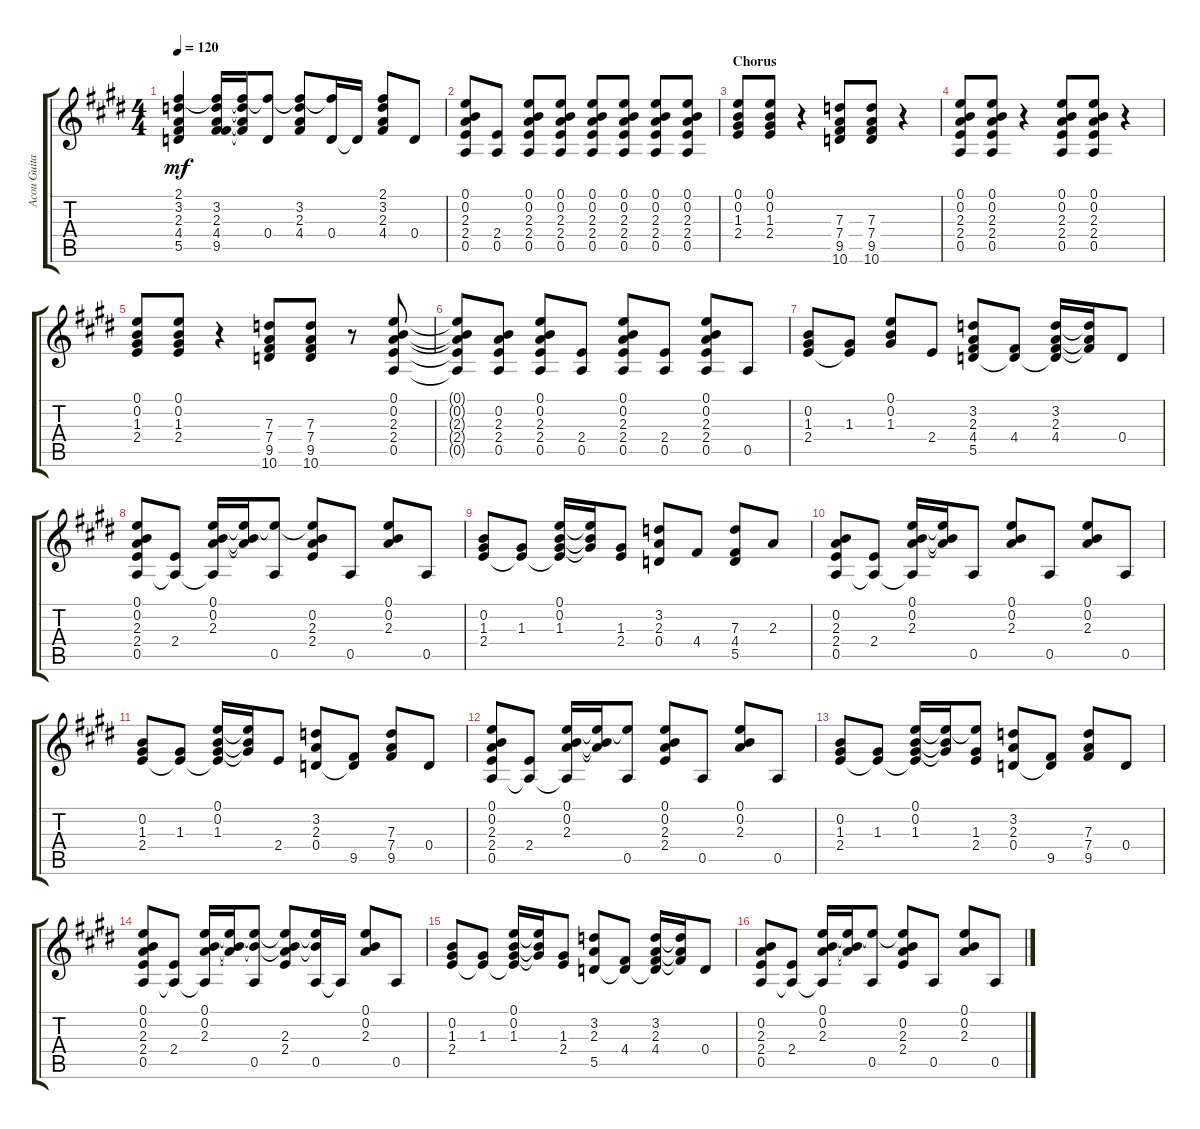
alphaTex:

\track ("Acou Guitar 2" "Acou Guita") {instrument acousticguitarnylon}
\staff {score tabs}
\tuning (E4 B3 G3 D3 A2 E2) {hide}
\ts (4 4)
\tempo 120
\clef g2
\ks c#minor
(2.1 3.2 2.3 4.4 5.5).4{dy mf} (2.1{t} 3.2 2.3 4.4 9.5).16 (2.1{t} 3.2{t} 2.3{t} 9.5{t}).16 (2.1{t} 0.4).8 (2.1{t} 3.2 2.3 4.4).8 (2.1{t} 0.4).16 0.4{t}.16 (2.1 3.2 2.3 4.4).8 0.4.8 |
(0.1 0.2 2.3 2.4 0.5).8 (2.4 0.5).8 (0.1 0.2 2.3 2.4 0.5).8 (0.1 0.2 2.3 2.4 0.5).8 (0.1 0.2 2.3 2.4 0.5).8 (0.1 0.2 2.3 2.4 0.5).8 (0.1 0.2 2.3 2.4 0.5).8 (0.1 0.2 2.3 2.4 0.5).8 |
\section ("" "Chorus")
(0.1 0.2 1.3 2.4).8 (0.1 0.2 1.3 2.4).8 r.4 (7.3 7.4 9.5 10.6).8 (7.3 7.4 9.5 10.6).8 r.4 |
(0.1 0.2 2.3 2.4 0.5).8 (0.1 0.2 2.3 2.4 0.5).8 r.4 (0.1 0.2 2.3 2.4 0.5).8 (0.1 0.2 2.3 2.4 0.5).8 r.4 |
(0.1 0.2 1.3 2.4).8 (0.1 0.2 1.3 2.4).8 r.4 (7.3 7.4 9.5 10.6).8 (7.3 7.4 9.5 10.6).8 r.8 (0.1 0.2 2.3 2.4 0.5).8 |
(0.1{t} 0.2{t} 2.3{t} 2.4{t} 0.5{t}).8 (0.2 2.3 2.4 0.5).8 (0.1 0.2 2.3 2.4 0.5).8 (2.4 0.5).8 (0.1 0.2 2.3 2.4 0.5).8 (2.4 0.5).8 (0.1 0.2 2.3 2.4 0.5).8 0.5.8 |
(0.2 1.3 2.4).8 (1.3 2.4{t}).8 (0.1 0.2 1.3).8 2.4.8 (3.2 2.3 4.4 5.5).8 (4.4 5.5{t}).8 (3.2 2.3 4.4 5.5{t}).16 (3.2{t} 2.3{t} 4.4{t}).16 0.4.8 |
(0.1 0.2 2.3 2.4 0.5).8 (2.4 0.5{t}).8 (0.1 0.2 2.3 0.5{t}).16 (0.1{t} 0.2{t} 2.3{t}).16 (0.1{t} 0.5).8 (0.1{t} 0.2 2.3 2.4).8 0.5.8 (0.1 0.2 2.3).8 0.5.8 |
(0.2 1.3 2.4).8 (1.3 2.4{t}).8 (0.1 0.2 1.3 2.4{t}).16 (0.1{t} 0.2{t} 1.3{t}).16 (1.3 2.4).8 (3.2 2.3 0.4).8 4.4.8 (7.3 4.4 5.5).8 2.3.8 |
(0.2 2.3 2.4 0.5).8 (2.4 0.5{t}).8 (0.1 0.2 2.3 0.5{t}).16 (0.1{t} 0.2{t} 2.3{t}).16 0.5.8 (0.1 0.2 2.3).8 0.5.8 (0.1 0.2 2.3).8 0.5.8 |
(0.2 1.3 2.4).8 (1.3 2.4{t}).8 (0.1 0.2 1.3 2.4{t}).16 (0.1{t} 0.2{t} 1.3{t}).16 2.4.8 (3.2 2.3 0.4).8 (0.4{t} 9.5).8 (7.3 7.4 9.5).8 0.4.8 |
(0.1 0.2 2.3 2.4 0.5).8 (2.4 0.5{t}).8 (0.1 0.2 2.3 0.5{t}).16 (0.1{t} 0.2{t} 2.3{t}).16 (0.1{t} 0.5).8 (0.1 0.2 2.3 2.4).8 0.5.8 (0.1 0.2 2.3).8 0.5.8 |
(0.2 1.3 2.4).8 (1.3 2.4{t}).8 (0.1 0.2 1.3 2.4{t}).16 (0.1{t} 0.2{t} 1.3{t}).16 (0.1{t} 1.3 2.4).8 (3.2 2.3 0.4).8 (0.4{t} 9.5).8 (7.3 7.4 9.5).8 0.4.8 |
(0.1 0.2 2.3 2.4 0.5).8 (2.4 0.5{t}).8 (0.1 0.2 2.3 0.5{t}).16 (0.1{t} 0.2{t} 2.3{t}).16 (0.1{t} 0.2{t} 0.5).8 (0.1{t} 0.2{t} 2.3 2.4).8 (0.1{t} 0.2{t} 0.5).16 0.5{t}.16 (0.1 0.2 2.3).8 0.5.8 |
(0.2 1.3 2.4).8 (1.3 2.4{t}).8 (0.1 0.2 1.3 2.4{t}).16 (0.1{t} 0.2{t} 1.3{t}).16 (1.3 2.4).8 (3.2 2.3 5.5).8 (4.4 5.5{t}).8 (3.2 2.3 4.4 5.5{t}).16 (3.2{t} 2.3{t} 4.4{t}).16 0.4.8 |
(0.2 2.3 2.4 0.5).8 (2.4 0.5{t}).8 (0.1 0.2 2.3 0.5{t}).16 (0.1{t} 0.2{t} 2.3{t}).16 (0.1{t} 0.5).8 (0.1{t} 0.2 2.3 2.4).8 0.5.8 (0.1 0.2 2.3).8 0.5.8
